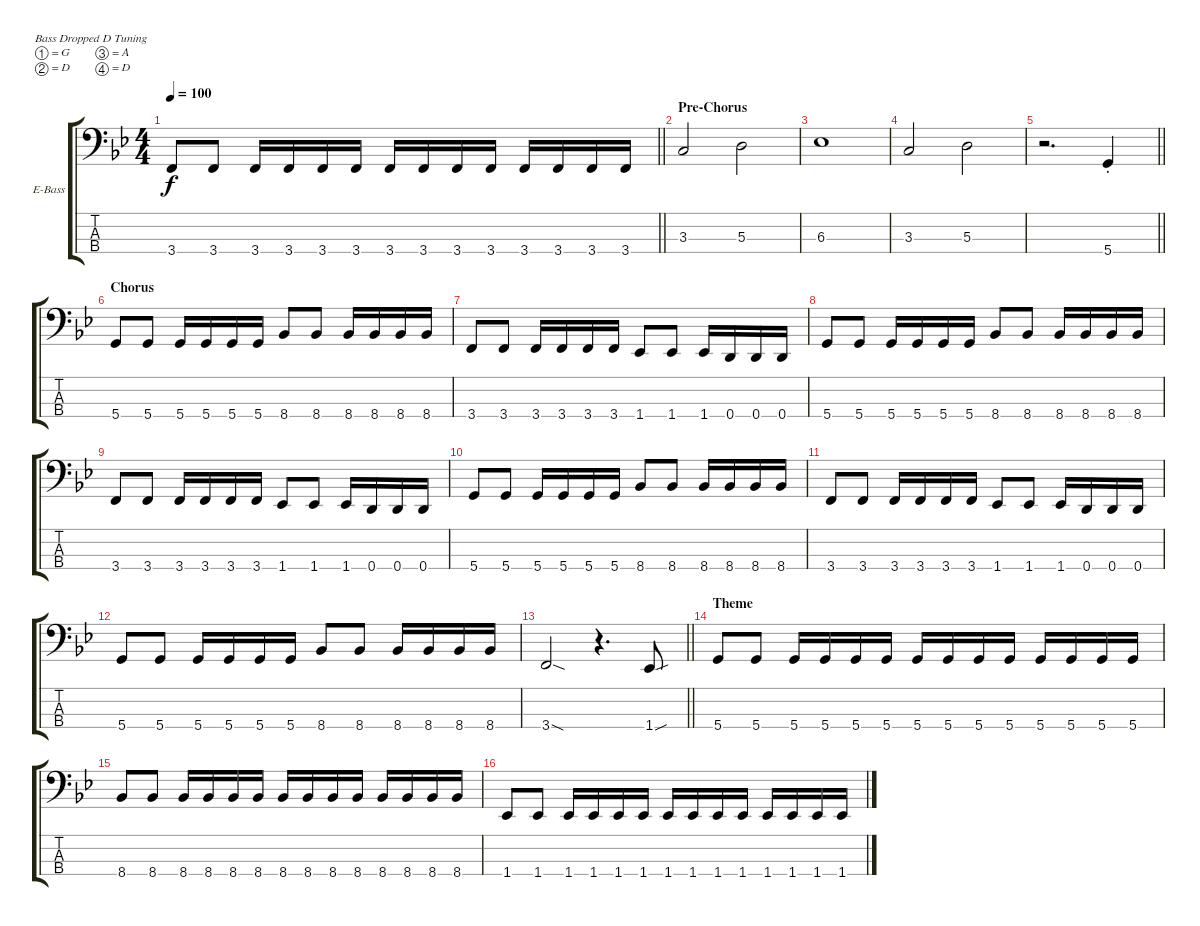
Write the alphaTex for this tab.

\bracketExtendMode groupsimilarinstruments
\firstSystemTrackNameOrientation horizontal
\otherSystemsTrackNameOrientation horizontal
\track ("Track 4" "E-Bass") {instrument electricbassfinger}
\staff {score tabs}
\tuning (G2 D2 A1 D1)
\ts (4 4)
\tempo 100
\clef f4
\barLineRight lightlight
\ks gminor
3.4.8{dy f} 3.4.8 3.4.16 3.4.16 3.4.16 3.4.16 3.4.16 3.4.16 3.4.16 3.4.16 3.4.16 3.4.16 3.4.16 3.4.16 |
\section ("" "Pre-Chorus")
3.3.2 5.3.2 |
6.3.1 |
3.3.2 5.3.2 |
\barLineRight lightlight
r.2{d} 5.4{st}.4 |
\section ("" "Chorus")
5.4.8 5.4.8 5.4.16 5.4.16 5.4.16 5.4.16 8.4.8 8.4.8 8.4.16 8.4.16 8.4.16 8.4.16 |
3.4.8 3.4.8 3.4.16 3.4.16 3.4.16 3.4.16 1.4.8 1.4.8 1.4.16 0.4.16 0.4.16 0.4.16 |
5.4.8 5.4.8 5.4.16 5.4.16 5.4.16 5.4.16 8.4.8 8.4.8 8.4.16 8.4.16 8.4.16 8.4.16 |
3.4.8 3.4.8 3.4.16 3.4.16 3.4.16 3.4.16 1.4.8 1.4.8 1.4.16 0.4.16 0.4.16 0.4.16 |
5.4.8 5.4.8 5.4.16 5.4.16 5.4.16 5.4.16 8.4.8 8.4.8 8.4.16 8.4.16 8.4.16 8.4.16 |
3.4.8 3.4.8 3.4.16 3.4.16 3.4.16 3.4.16 1.4.8 1.4.8 1.4.16 0.4.16 0.4.16 0.4.16 |
5.4.8 5.4.8 5.4.16 5.4.16 5.4.16 5.4.16 8.4.8 8.4.8 8.4.16 8.4.16 8.4.16 8.4.16 |
\barLineRight lightlight
3.4{sod}.2 r.4{d} 1.4{sou}.8 |
\section ("" "Theme")
5.4.8 5.4.8 5.4.16 5.4.16 5.4.16 5.4.16 5.4.16 5.4.16 5.4.16 5.4.16 5.4.16 5.4.16 5.4.16 5.4.16 |
8.4.8 8.4.8 8.4.16 8.4.16 8.4.16 8.4.16 8.4.16 8.4.16 8.4.16 8.4.16 8.4.16 8.4.16 8.4.16 8.4.16 |
1.4.8 1.4.8 1.4.16 1.4.16 1.4.16 1.4.16 1.4.16 1.4.16 1.4.16 1.4.16 1.4.16 1.4.16 1.4.16 1.4.16
